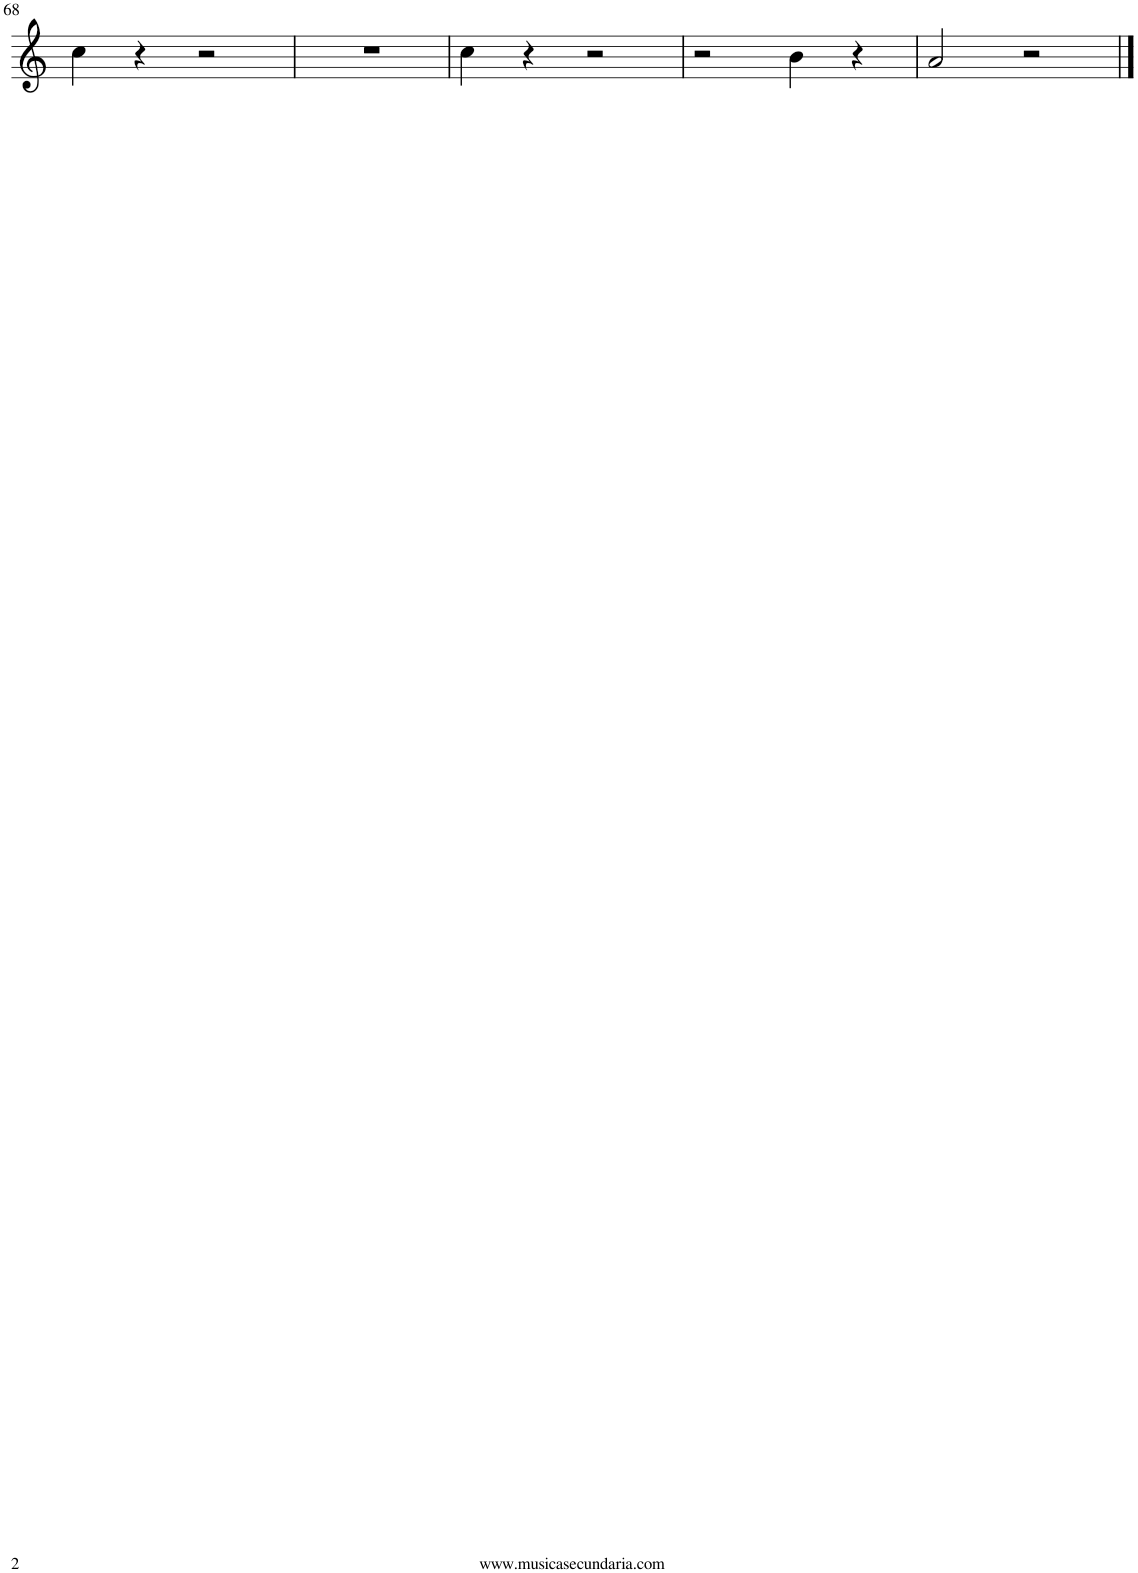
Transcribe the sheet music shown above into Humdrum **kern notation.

**kern
*part1
*staff1
*I"Flauta
*I'Fl.
!!LO:PB:g=z
*clefG2
*k[]
*M4/4
=68
4cc\
4r
2r
=69
1r
=70
4cc\
4r
2r
=71
2r
4b\
4r
=72
2a/
2r
==
*-
